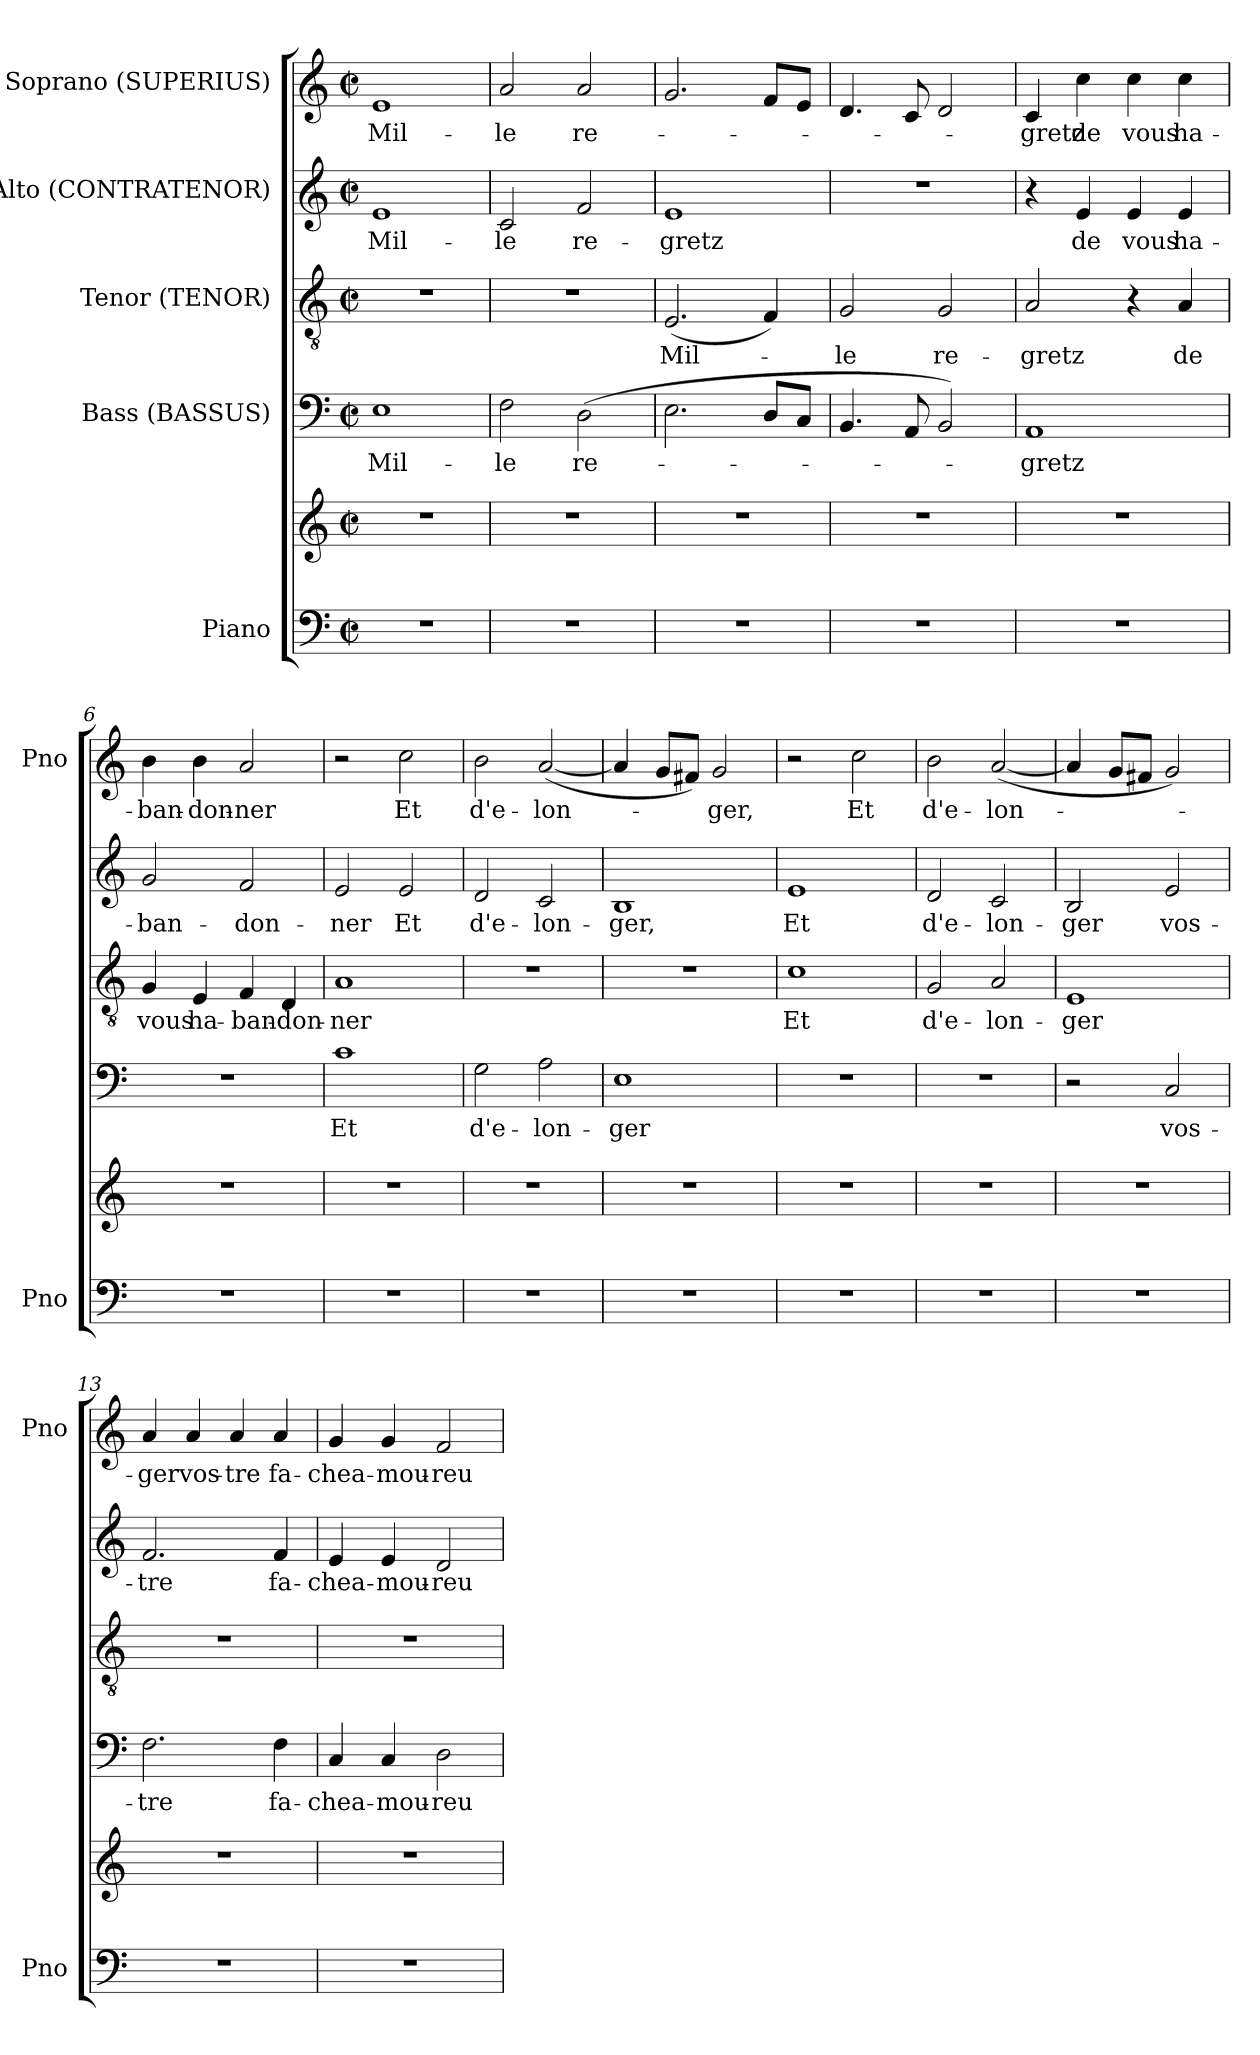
**kern	**kern	**kern	**text	**kern	**text	**kern	**text	**kern	**text
*part5	*part5	*part4	*part4	*part3	*part3	*part2	*part2	*part1	*part1
*staff6	*staff5	*staff4	*staff4	*staff3	*staff3	*staff2	*staff2	*staff1	*staff1
*I"Piano	*	*I"Bass (BASSUS)	*	*I"Tenor (TENOR)	*	*I"Alto (CONTRATENOR)	*	*I"Soprano (SUPERIUS)	*
*I'Pno	*	*	*	*	*	*	*	*I'Pno	*
*clefF4	*clefG2	*clefF4	*	*clefGv2	*	*clefG2	*	*clefG2	*
*k[]	*k[]	*k[]	*	*k[]	*	*k[]	*	*k[]	*
*C:	*C:	*C:	*	*C:	*	*C:	*	*C:	*
*M2/2	*M2/2	*M2/2	*	*M2/2	*	*M2/2	*	*M2/2	*
*met(c|)	*met(c|)	*met(c|)	*	*met(c|)	*	*met(c|)	*	*met(c|)	*
=1	=1	=1	=1	=1	=1	=1	=1	=1	=1
1r	1r	1E	Mil-	1r	.	1e	Mil-	1e	Mil-
=2	=2	=2	=2	=2	=2	=2	=2	=2	=2
1r	1r	2F\	-le	1r	.	2c/	-le	2a/	-le
.	.	(2D\	re-	.	.	2f/	re-	2a/	re-
=3	=3	=3	=3	=3	=3	=3	=3	=3	=3
1r	1r	2.E\	.	(2.E/	Mil-	1e	-gretz	2.g/	.
.	.	8D/L	.	4F/)	.	.	.	8f/L	.
.	.	8C/J	.	.	.	.	.	8e/J	.
=4	=4	=4	=4	=4	=4	=4	=4	=4	=4
1r	1r	4.BB/	.	2G/	-le	1r	.	4.d/	.
.	.	8AA/	.	.	.	.	.	8c/	.
.	.	2BB/)	.	2G/	re-	.	.	2d/	.
=5	=5	=5	=5	=5	=5	=5	=5	=5	=5
1r	1r	1AA	-gretz	2A/	-gretz	4r	.	4c/	-gretz
.	.	.	.	.	.	4e/	de	4cc\	de
.	.	.	.	4r	.	4e/	vous	4cc\	vous
.	.	.	.	4A/	de	4e/	ha-	4cc\	ha-
=6	=6	=6	=6	=6	=6	=6	=6	=6	=6
1r	1r	1r	.	4G/	vous	2g/	-ban-	4b\	-ban-
.	.	.	.	4E/	ha-	.	.	4b\	-don-
.	.	.	.	4F/	-ban-	2f/	-don-	2a/	-ner
.	.	.	.	4D/	-don-	.	.	.	.
!!LO:LB:g=z
=7	=7	=7	=7	=7	=7	=7	=7	=7	=7
1r	1r	1c	Et	1A	-­ner	2e/	-­ner	2r	.
.	.	.	.	.	.	2e/	Et	2cc\	Et
=8	=8	=8	=8	=8	=8	=8	=8	=8	=8
1r	1r	2G\	d'e-	1r	.	2d/	d'e-	2b\	d'e-
.	.	2A\	-lon-	.	.	2c/	-lon-	([2a/	-lon-
=9	=9	=9	=9	=9	=9	=9	=9	=9	=9
1r	1r	1E	-ger	1r	.	1B	-ger,	4a/]	.
.	.	.	.	.	.	.	.	8g/L	.
.	.	.	.	.	.	.	.	8f#/J)	.
.	.	.	.	.	.	.	.	2g/	-ger,
=10	=10	=10	=10	=10	=10	=10	=10	=10	=10
1r	1r	1r	.	1c	Et	1e	Et	2r	.
.	.	.	.	.	.	.	.	2cc\	Et
=11	=11	=11	=11	=11	=11	=11	=11	=11	=11
1r	1r	1r	.	2G/	d'e-	2d/	d'e-	2b\	d'e-
.	.	.	.	2A/	-lon-	2c/	-lon-	([2a/	-lon-
=12	=12	=12	=12	=12	=12	=12	=12	=12	=12
1r	1r	2r	.	1E	-ger	2B/	-ger	4a/]	.
.	.	.	.	.	.	.	.	8g/L	-­-
.	.	.	.	.	.	.	.	8f#/J	.
.	.	2C/	vos-	.	.	2e/	vos-	2g/)	.
=13	=13	=13	=13	=13	=13	=13	=13	=13	=13
1r	1r	2.F\	-tre	1r	.	2.f/	-tre	4a/	-ger
.	.	.	.	.	.	.	.	4a/	vos-
.	.	.	.	.	.	.	.	4a/	-tre
.	.	4F\	fa-	.	.	4f/	fa-	4a/	fa-
!!LO:LB:g=z
=14	=14	=14	=14	=14	=14	=14	=14	=14	=14
1r	1r	4C/	-­chea-	1r	.	4e/	-­chea-	4g/	-­chea-
.	.	4C/	-mou-	.	.	4e/	-mou-	4g/	-mou-
.	.	2D\	-reu-	.	.	2d/	-reu-	2f/	-reu-
=	=	=	=	=	=	=	=	=	=
*-	*-	*-	*-	*-	*-	*-	*-	*-	*-
